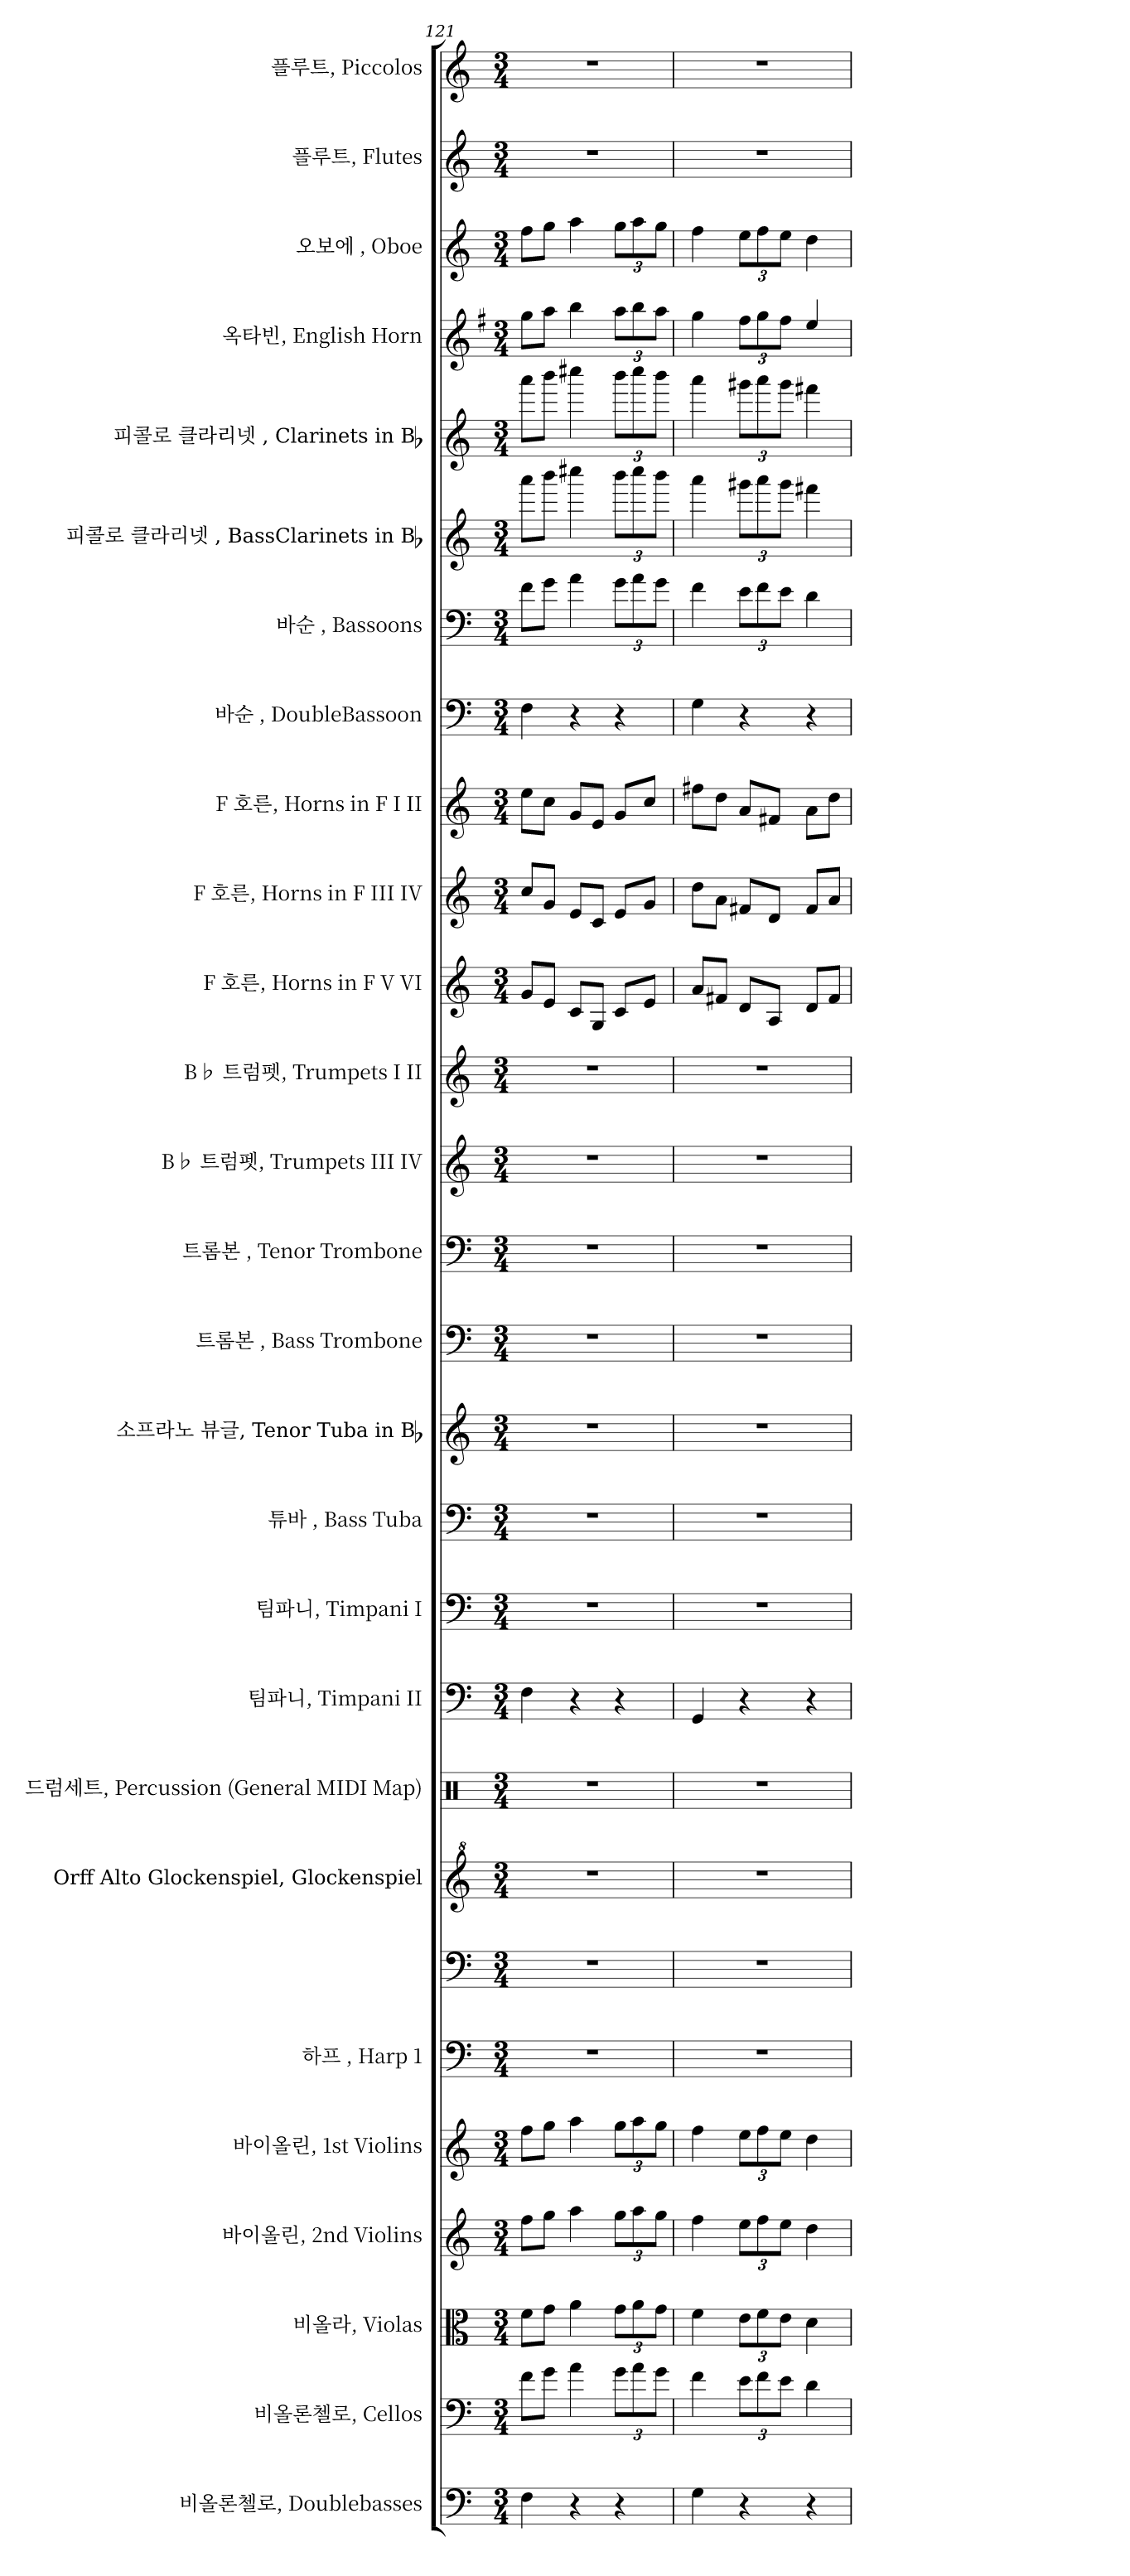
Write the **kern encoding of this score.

**kern	**kern	**kern	**kern	**kern	**kern	**kern	**kern	**kern	**kern	**kern	**kern	**kern	**kern	**kern	**kern	**kern	**kern	**kern	**kern	**kern	**kern	**kern	**kern	**kern	**kern	**kern	**kern
*part27	*part26	*part25	*part24	*part23	*part22	*part22	*part21	*part20	*part19	*part18	*part17	*part16	*part15	*part14	*part13	*part12	*part11	*part10	*part9	*part8	*part7	*part6	*part5	*part4	*part3	*part2	*part1
*staff28	*staff27	*staff26	*staff25	*staff24	*staff23	*staff22	*staff21	*staff20	*staff19	*staff18	*staff17	*staff16	*staff15	*staff14	*staff13	*staff12	*staff11	*staff10	*staff9	*staff8	*staff7	*staff6	*staff5	*staff4	*staff3	*staff2	*staff1
*I"비올론첼로, Doublebasses	*I"비올론첼로, Cellos	*I"비올라, Violas	*I"바이올린, 2nd Violins	*I"바이올린, 1st Violins	*I"하프 , Harp 1	*	*I"Orff Alto Glockenspiel, Glockenspiel	*I"드럼세트, Percussion (General MIDI Map)	*I"팀파니, Timpani II	*I"팀파니, Timpani I	*I"튜바 , Bass Tuba	*I"소프라노 뷰글, Tenor Tuba in Bb	*I"트롬본 , Bass Trombone	*I"트롬본 , Tenor Trombone	*I"B♭ 트럼펫, Trumpets III IV	*I"B♭ 트럼펫, Trumpets I II	*I"F 호른, Horns in F  V  VI	*I"F 호른, Horns in F III IV	*I"F 호른, Horns in F  I  II	*I"바순 , DoubleBassoon	*I"바순 , Bassoons	*I"피콜로 클라리넷 , BassClarinets in Bb	*I"피콜로 클라리넷 , Clarinets in Bb	*I"옥타빈, English Horn	*I"오보에 , Oboe	*I"플루트, Flutes	*I"플루트, Piccolos
*	*	*I'Vlas.	*I'Vlns.	*I'Vlns.	*I'Hrp.	*	*I'O. A. Glk.	*	*I'Timp.	*I'Timp.	*I'Tba.	*	*I'Tbn.	*I'Tbn.	*I'B♭ Tpt.	*I'B♭ Tpt.	*I'F Hn.	*I'F Hn.	*I'F Hn.	*	*I'Bsn.	*	*	*	*I'Ob.	*I'Fl.	*
*clefF4	*clefF4	*clefC3	*clefG2	*clefG2	*clefF4	*clefF4	*clefG^2	*clefX	*clefF4	*clefF4	*clefF4	*clefG2	*clefF4	*clefF4	*clefG2	*clefG2	*clefG2	*clefG2	*clefG2	*clefF4	*clefF4	*clefG2	*clefG2	*clefG2	*clefG2	*clefG2	*clefG2
*	*	*	*	*	*	*	*	*	*	*	*	*	*	*	*ITrd1c2	*ITrd1c2	*ITrd4c7	*ITrd4c7	*ITrd4c7	*	*	*ITrd-5c-8	*ITrd-5c-8	*ITrd4c7	*	*	*
*k[]	*k[]	*k[]	*k[]	*k[]	*k[]	*k[]	*k[]	*k[]	*k[]	*k[]	*k[]	*k[]	*k[]	*k[]	*k[b-e-]	*k[b-e-]	*k[b-]	*k[b-]	*k[b-]	*k[]	*k[]	*k[b-e-a-d-]	*k[b-e-a-d-]	*k[]	*k[]	*k[]	*k[]
*M3/4	*M3/4	*M3/4	*M3/4	*M3/4	*M3/4	*M3/4	*M3/4	*M3/4	*M3/4	*M3/4	*M3/4	*M3/4	*M3/4	*M3/4	*M3/4	*M3/4	*M3/4	*M3/4	*M3/4	*M3/4	*M3/4	*M3/4	*M3/4	*M3/4	*M3/4	*M3/4	*M3/4
=121	=121	=121	=121	=121	=121	=121	=121	=121	=121	=121	=121	=121	=121	=121	=121	=121	=121	=121	=121	=121	=121	=121	=121	=121	=121	=121	=121
4F\	8f\L	8f\L	8ff\L	8ff\L	2.r	2.r	2.r	2.r	4F\	2.r	2.r	2.r	2.r	2.r	2.r	2.r	8c/L	8f/L	8a\L	4F\	8f\L	8ffff\L	8ffff\L	8cc\L	8ff\L	2.r	2.r
.	8g\J	8g\J	8gg\J	8gg\J	.	.	.	.	.	.	.	.	.	.	.	.	8A/J	8c/J	8f\J	.	8g\J	8gggg\J	8gggg\J	8dd\J	8gg\J	.	.
4r	4a\	4a\	4aa\	4aa\	.	.	.	.	4r	.	.	.	.	.	.	.	8F/L	8A/L	8c/L	4r	4a\	4aaaan\	4aaaan\	4ee\	4aa\	.	.
.	.	.	.	.	.	.	.	.	.	.	.	.	.	.	.	.	8C/J	8F/J	8A/J	.	.	.	.	.	.	.	.
*	*Xbrackettup	*Xbrackettup	*Xbrackettup	*Xbrackettup	*	*	*	*	*	*	*	*	*	*	*	*	*	*	*	*	*Xbrackettup	*Xbrackettup	*Xbrackettup	*Xbrackettup	*Xbrackettup	*	*
4r	12g\L	12g\L	12gg\L	12gg\L	.	.	.	.	4r	.	.	.	.	.	.	.	8F/L	8A/L	8c/L	4r	12g\L	12gggg\L	12gggg\L	12dd\L	12gg\L	.	.
.	12a\	12a\	12aa\	12aa\	.	.	.	.	.	.	.	.	.	.	.	.	.	.	.	.	12a\	12aaaa\	12aaaa\	12ee\	12aa\	.	.
.	.	.	.	.	.	.	.	.	.	.	.	.	.	.	.	.	8A/J	8c/J	8f/J	.	.	.	.	.	.	.	.
.	12g\J	12g\J	12gg\J	12gg\J	.	.	.	.	.	.	.	.	.	.	.	.	.	.	.	.	12g\J	12gggg\J	12gggg\J	12dd\J	12gg\J	.	.
=122	=122	=122	=122	=122	=122	=122	=122	=122	=122	=122	=122	=122	=122	=122	=122	=122	=122	=122	=122	=122	=122	=122	=122	=122	=122	=122	=122
4G\	4f\	4f\	4ff\	4ff\	2.r	2.r	2.r	2.r	4GG/	2.r	2.r	2.r	2.r	2.r	2.r	2.r	8d/L	8g\L	8bn\L	4G\	4f\	4ffff\	4ffff\	4cc\	4ff\	2.r	2.r
.	.	.	.	.	.	.	.	.	.	.	.	.	.	.	.	.	8Bn/J	8d\J	8g\J	.	.	.	.	.	.	.	.
4r	12e\L	12e\L	12ee\L	12ee\L	.	.	.	.	4r	.	.	.	.	.	.	.	8G/L	8Bn/L	8d/L	4r	12e\L	12eeeen\L	12eeeen\L	12b\L	12ee\L	.	.
.	12f\	12f\	12ff\	12ff\	.	.	.	.	.	.	.	.	.	.	.	.	.	.	.	.	12f\	12ffff\	12ffff\	12cc\	12ff\	.	.
.	.	.	.	.	.	.	.	.	.	.	.	.	.	.	.	.	8D/J	8G/J	8Bn/J	.	.	.	.	.	.	.	.
.	12e\J	12e\J	12ee\J	12ee\J	.	.	.	.	.	.	.	.	.	.	.	.	.	.	.	.	12e\J	12eeee\J	12eeee\J	12b\J	12ee\J	.	.
4r	4d\	4d\	4dd\	4dd\	.	.	.	.	4r	.	.	.	.	.	.	.	8G/L	8B/L	8d\L	4r	4d\	4ddddn\	4ddddn\	4a/	4dd\	.	.
.	.	.	.	.	.	.	.	.	.	.	.	.	.	.	.	.	8B/J	8d/J	8g\J	.	.	.	.	.	.	.	.
=	=	=	=	=	=	=	=	=	=	=	=	=	=	=	=	=	=	=	=	=	=	=	=	=	=	=	=
*-	*-	*-	*-	*-	*-	*-	*-	*-	*-	*-	*-	*-	*-	*-	*-	*-	*-	*-	*-	*-	*-	*-	*-	*-	*-	*-	*-
